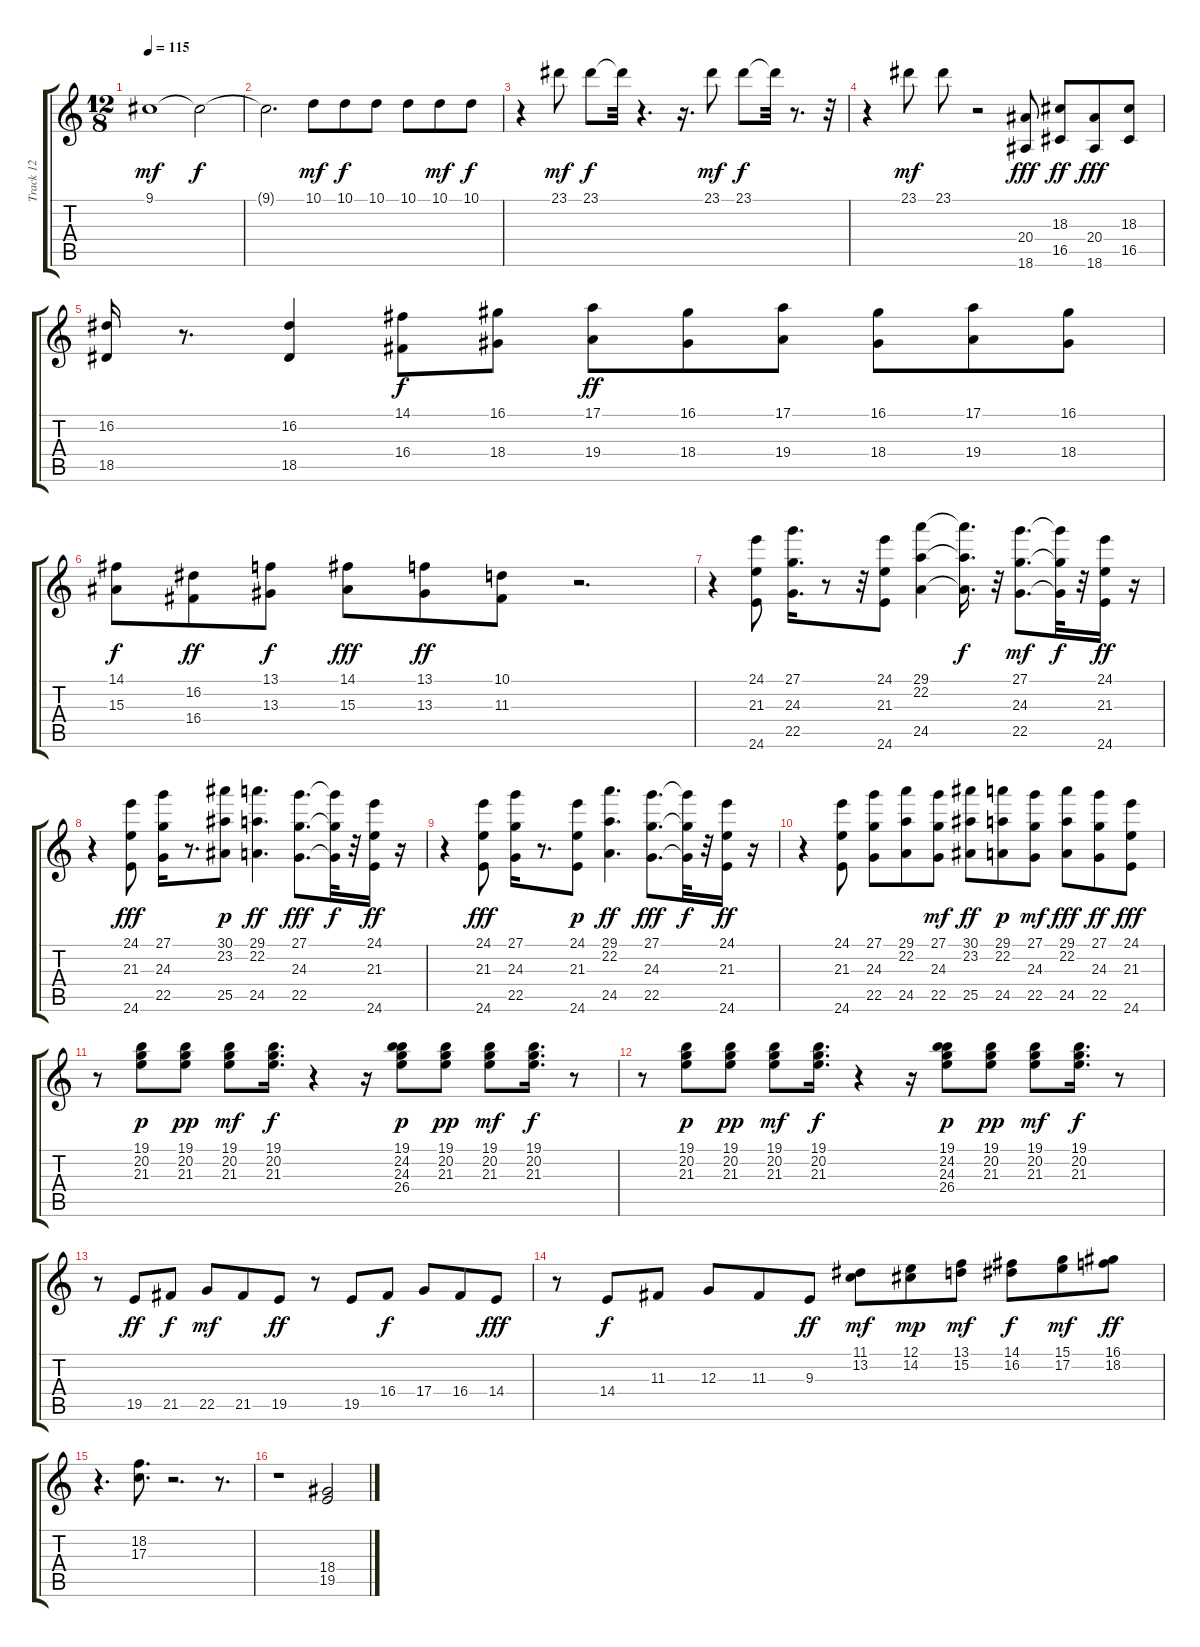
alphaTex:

\track ("Track 12" "Track 12") {instrument trumpet}
\staff {score tabs}
\tuning (E4 B3 G3 D3 A2 E2) {hide}
\ts (12 8)
\tempo 115
\clef g2
\ks c
9.1.1{dy mf} 9.1{t}.2{dy f} |
9.1{t}.2{d} 10.1.8{dy mf} 10.1.8{dy f} 10.1.8 10.1.8 10.1.8{dy mf} 10.1.8{dy f} |
r.4 23.1.8{dy mf} 23.1.8{dy f} 23.1{t}.32 r.4{d} r.16{d} 23.1.8{dy mf} 23.1.8{dy f} 23.1{t}.32 r.8{d} r.32 |
r.4 23.1.8{dy mf} 23.1.8 r.2 (20.4 18.6).8{dy fff} (18.3 16.5).8{dy ff} (20.4 18.6).8{dy fff} (18.3 16.5).8 |
(16.2 18.5).16 r.8{d} (16.2 18.5).4 (14.1 16.4).8{dy f} (16.1 18.4).8 (17.1 19.4).8{dy ff} (16.1 18.4).8 (17.1 19.4).8 (16.1 18.4).8 (17.1 19.4).8 (16.1 18.4).8 |
(14.1 15.3).8{dy f} (16.2 16.4).8{dy ff} (13.1 13.3).8{dy f} (14.1 15.3).8{dy fff} (13.1 13.3).8{dy ff} (10.1 11.3).8 r.2{d} |
r.4 (24.1 21.3 24.6).8 (27.1 24.3 22.5).16{d} r.8 r.32 (24.1 21.3 24.6).8 (29.1 22.2 24.5).4 (29.1{t} 22.2{t} 24.5{t}).16{d dy f} r.32 (27.1 24.3 22.5).8{d dy mf} (27.1{t} 24.3{t} 22.5{t}).32{dy f} r.32 (24.1 21.3 24.6).16{dy ff} r.16 |
r.4 (24.1 21.3 24.6).8{dy fff} (27.1 24.3 22.5).16 r.8{d} (30.1 23.2 25.5).8{dy p} (29.1 22.2 24.5).4{d dy ff} (27.1 24.3 22.5).8{d dy fff} (27.1{t} 24.3{t} 22.5{t}).32{dy f} r.32 (24.1 21.3 24.6).16{dy ff} r.16 |
r.4 (24.1 21.3 24.6).8{dy fff} (27.1 24.3 22.5).16 r.8{d} (24.1 21.3 24.6).8{dy p} (29.1 22.2 24.5).4{d dy ff} (27.1 24.3 22.5).8{d dy fff} (27.1{t} 24.3{t} 22.5{t}).32{dy f} r.32 (24.1 21.3 24.6).16{dy ff} r.16 |
r.4 (24.1 21.3 24.6).8 (27.1 24.3 22.5).8 (29.1 22.2 24.5).8 (27.1 24.3 22.5).8{dy mf} (30.1 23.2 25.5).8{dy ff} (29.1 22.2 24.5).8{dy p} (27.1 24.3 22.5).8{dy mf} (29.1 22.2 24.5).8{dy fff} (27.1 24.3 22.5).8{dy ff} (24.1 21.3 24.6).8{dy fff} |
r.8 (19.1 20.2 21.3).8{dy p} (19.1 20.2 21.3).8{dy pp} (19.1 20.2 21.3).8{dy mf} (19.1 20.2 21.3).16{d dy f} r.4 r.16 (19.1 24.2 24.3 26.4).8{dy p} (19.1 20.2 21.3).8{dy pp} (19.1 20.2 21.3).8{dy mf} (19.1 20.2 21.3).16{d dy f} r.8 |
r.8 (19.1 20.2 21.3).8{dy p} (19.1 20.2 21.3).8{dy pp} (19.1 20.2 21.3).8{dy mf} (19.1 20.2 21.3).16{d dy f} r.4 r.16 (19.1 24.2 24.3 26.4).8{dy p} (19.1 20.2 21.3).8{dy pp} (19.1 20.2 21.3).8{dy mf} (19.1 20.2 21.3).16{d dy f} r.8 |
r.8 19.5.8{dy ff} 21.5.8{dy f} 22.5.8{dy mf} 21.5.8 19.5.8{dy ff} r.8 19.5.8 16.4.8{dy f} 17.4.8 16.4.8 14.4.8{dy fff} |
r.8 14.4.8{dy f} 11.3.8 12.3.8 11.3.8 9.3.8{dy ff} (11.1 13.2).8{dy mf} (12.1 14.2).8{dy mp} (13.1 15.2).8{dy mf} (14.1 16.2).8{dy f} (15.1 17.2).8{dy mf} (16.1 18.2).8{dy ff} |
r.4{d} (18.2 17.3).8{d} r.2{d} r.8{d} |
r.1 (18.4 19.5).2
